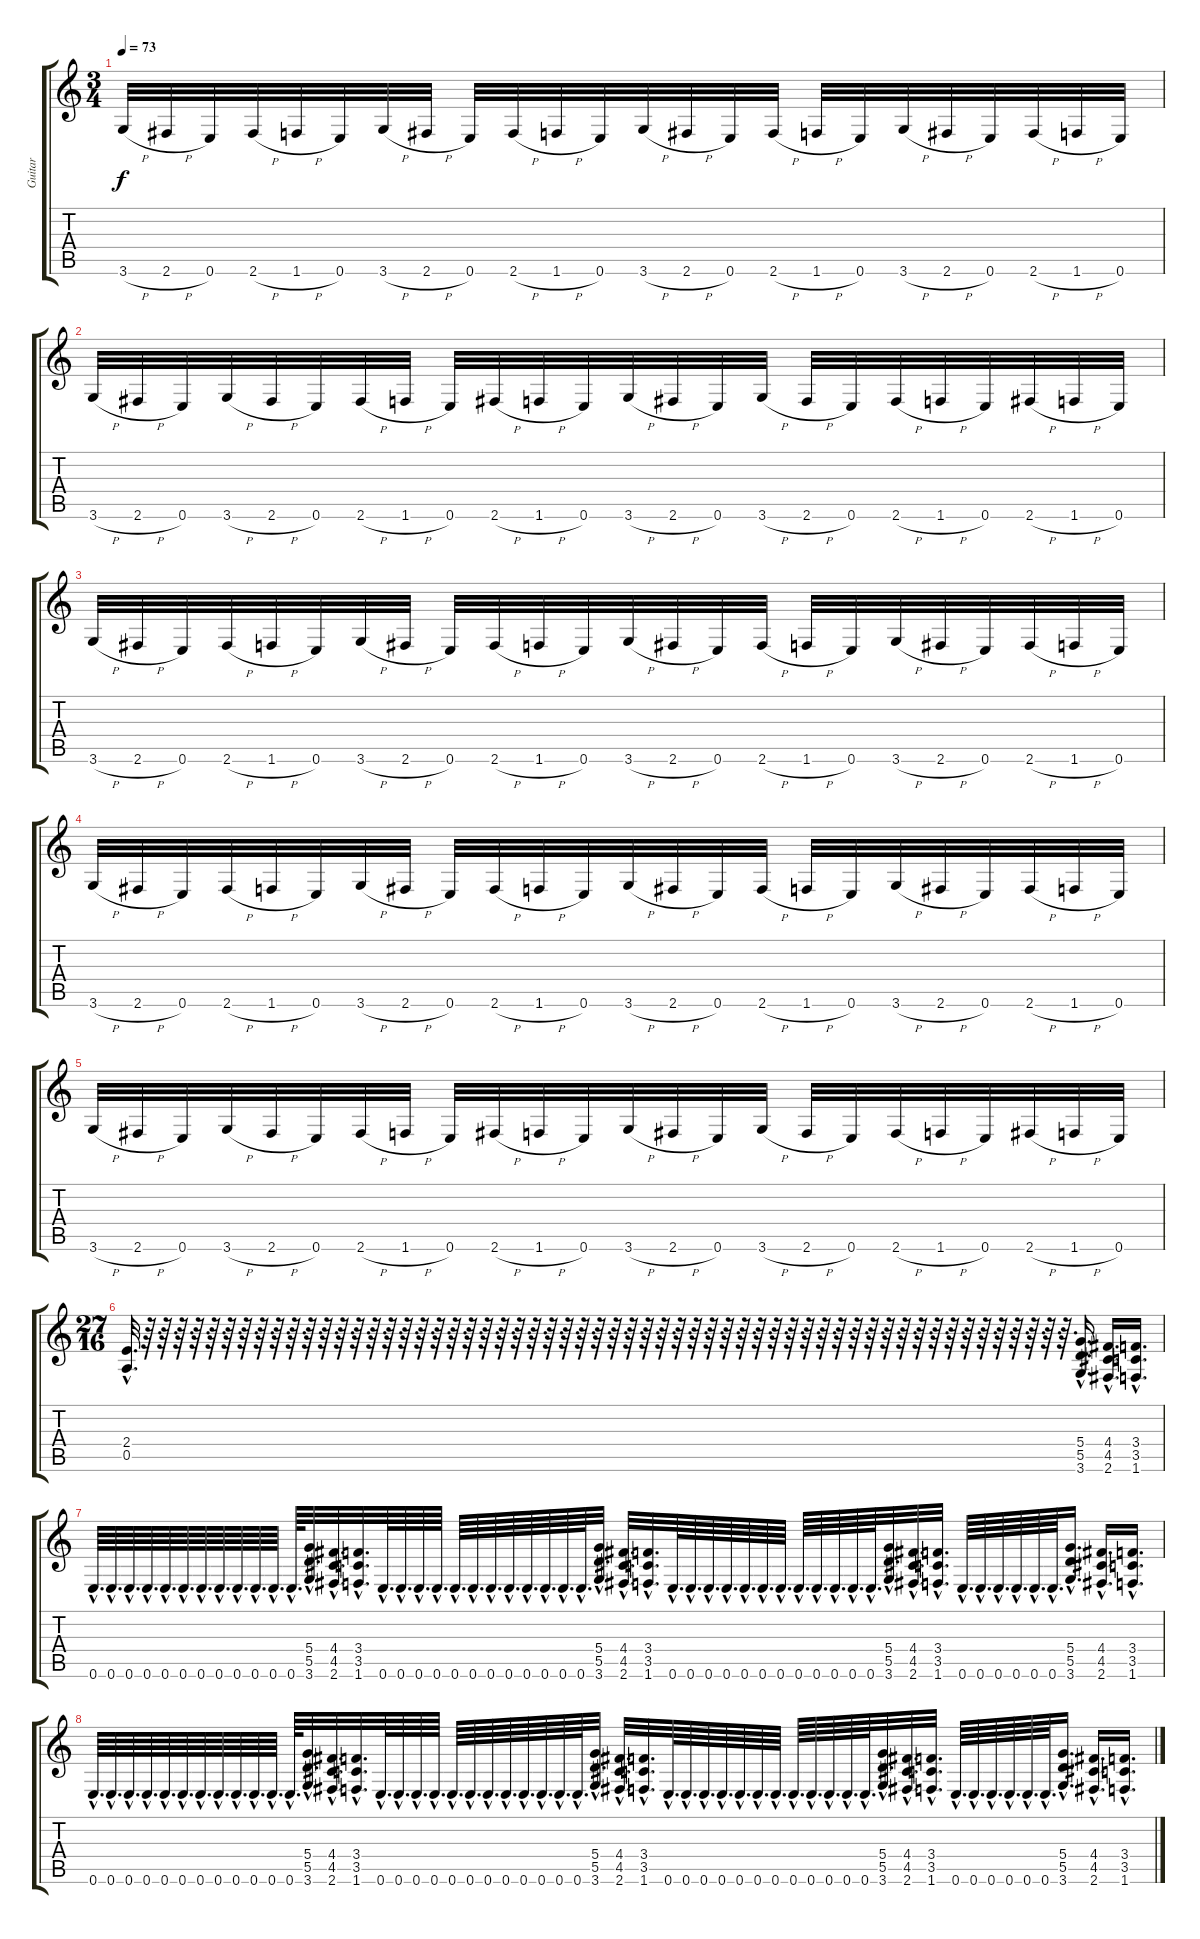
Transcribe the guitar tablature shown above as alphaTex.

\track ("Guitar" "Guitar") {instrument distortionguitar}
\staff {score tabs}
\tuning (E4 B3 G3 D3 A2 E2) {hide}
\ts (3 4)
\tempo 73
\clef g2
\ks c
3.6{h}.32{dy f} 2.6{h}.32 0.6.32 2.6{h}.32 1.6{h}.32 0.6.32 3.6{h}.32 2.6{h}.32 0.6.32 2.6{h}.32 1.6{h}.32 0.6.32 3.6{h}.32 2.6{h}.32 0.6.32 2.6{h}.32 1.6{h}.32 0.6.32 3.6{h}.32 2.6{h}.32 0.6.32 2.6{h}.32 1.6{h}.32 0.6.32 |
3.6{h}.32 2.6{h}.32 0.6.32 3.6{h}.32 2.6{h}.32 0.6.32 2.6{h}.32 1.6{h}.32 0.6.32 2.6{h}.32 1.6{h}.32 0.6.32 3.6{h}.32 2.6{h}.32 0.6.32 3.6{h}.32 2.6{h}.32 0.6.32 2.6{h}.32 1.6{h}.32 0.6.32 2.6{h}.32 1.6{h}.32 0.6.32 |
3.6{h}.32 2.6{h}.32 0.6.32 2.6{h}.32 1.6{h}.32 0.6.32 3.6{h}.32 2.6{h}.32 0.6.32 2.6{h}.32 1.6{h}.32 0.6.32 3.6{h}.32 2.6{h}.32 0.6.32 2.6{h}.32 1.6{h}.32 0.6.32 3.6{h}.32 2.6{h}.32 0.6.32 2.6{h}.32 1.6{h}.32 0.6.32 |
3.6{h}.32 2.6{h}.32 0.6.32 2.6{h}.32 1.6{h}.32 0.6.32 3.6{h}.32 2.6{h}.32 0.6.32 2.6{h}.32 1.6{h}.32 0.6.32 3.6{h}.32 2.6{h}.32 0.6.32 2.6{h}.32 1.6{h}.32 0.6.32 3.6{h}.32 2.6{h}.32 0.6.32 2.6{h}.32 1.6{h}.32 0.6.32 |
3.6{h}.32 2.6{h}.32 0.6.32 3.6{h}.32 2.6{h}.32 0.6.32 2.6{h}.32 1.6{h}.32 0.6.32 2.6{h}.32 1.6{h}.32 0.6.32 3.6{h}.32 2.6{h}.32 0.6.32 3.6{h}.32 2.6{h}.32 0.6.32 2.6{h}.32 1.6{h}.32 0.6.32 2.6{h}.32 1.6{h}.32 0.6.32 |
\ts (27 16)
(2.4{hac} 0.5{hac}).32{d} r.64{d} r.64{d} r.64{d} r.64{d} r.64{d} r.64{d} r.64{d} r.64{d} r.64{d} r.64{d} r.64{d} r.64{d} r.64{d} r.64{d} r.64{d} r.64{d} r.64{d} r.64{d} r.64{d} r.64{d} r.64{d} r.64{d} r.64{d} r.64{d} r.64{d} r.64{d} r.64{d} r.64{d} r.64{d} r.64{d} r.64{d} r.64{d} r.64{d} r.64{d} r.64{d} r.64{d} r.64{d} r.64{d} r.64{d} r.64{d} r.64{d} r.64{d} r.64{d} r.64{d} r.64{d} r.64{d} r.64{d} r.64{d} r.64{d} r.64{d} r.64{d} r.64{d} r.64{d} r.64{d} r.64{d} r.64{d} r.64{d} r.64{d} (5.4{hac} 5.5{hac} 3.6{hac}).16{d} (4.4{hac} 4.5{hac} 2.6{hac}).16{d} (3.4{hac} 3.5{hac} 1.6{hac}).16{d} |
0.6{hac}.64{d} 0.6{hac}.64{d} 0.6{hac}.64{d} 0.6{hac}.64{d} 0.6{hac}.64{d} 0.6{hac}.64{d} 0.6{hac}.64{d} 0.6{hac}.64{d} 0.6{hac}.64{d} 0.6{hac}.64{d} 0.6{hac}.64{d} 0.6{hac}.64{d} (5.4{hac} 5.5{hac} 3.6{hac}).32{d} (4.4{hac} 4.5{hac} 2.6{hac}).32{d} (3.4{hac} 3.5{hac} 1.6{hac}).32{d} 0.6{hac}.64{d} 0.6{hac}.64{d} 0.6{hac}.64{d} 0.6{hac}.64{d} 0.6{hac}.64{d} 0.6{hac}.64{d} 0.6{hac}.64{d} 0.6{hac}.64{d} 0.6{hac}.64{d} 0.6{hac}.64{d} 0.6{hac}.64{d} 0.6{hac}.64{d} (5.4{hac} 5.5{hac} 3.6{hac}).32{d} (4.4{hac} 4.5{hac} 2.6{hac}).32{d} (3.4{hac} 3.5{hac} 1.6{hac}).32{d} 0.6{hac}.64{d} 0.6{hac}.64{d} 0.6{hac}.64{d} 0.6{hac}.64{d} 0.6{hac}.64{d} 0.6{hac}.64{d} 0.6{hac}.64{d} 0.6{hac}.64{d} 0.6{hac}.64{d} 0.6{hac}.64{d} 0.6{hac}.64{d} 0.6{hac}.64{d} (5.4{hac} 5.5{hac} 3.6{hac}).32{d} (4.4{hac} 4.5{hac} 2.6{hac}).32{d} (3.4{hac} 3.5{hac} 1.6{hac}).32{d} 0.6{hac}.64{d} 0.6{hac}.64{d} 0.6{hac}.64{d} 0.6{hac}.64{d} 0.6{hac}.64{d} 0.6{hac}.64{d} (5.4{hac} 5.5{hac} 3.6{hac}).16{d} (4.4{hac} 4.5{hac} 2.6{hac}).16{d} (3.4{hac} 3.5{hac} 1.6{hac}).16{d} |
0.6{hac}.64{d} 0.6{hac}.64{d} 0.6{hac}.64{d} 0.6{hac}.64{d} 0.6{hac}.64{d} 0.6{hac}.64{d} 0.6{hac}.64{d} 0.6{hac}.64{d} 0.6{hac}.64{d} 0.6{hac}.64{d} 0.6{hac}.64{d} 0.6{hac}.64{d} (5.4{hac} 5.5{hac} 3.6{hac}).32{d} (4.4{hac} 4.5{hac} 2.6{hac}).32{d} (3.4{hac} 3.5{hac} 1.6{hac}).32{d} 0.6{hac}.64{d} 0.6{hac}.64{d} 0.6{hac}.64{d} 0.6{hac}.64{d} 0.6{hac}.64{d} 0.6{hac}.64{d} 0.6{hac}.64{d} 0.6{hac}.64{d} 0.6{hac}.64{d} 0.6{hac}.64{d} 0.6{hac}.64{d} 0.6{hac}.64{d} (5.4{hac} 5.5{hac} 3.6{hac}).32{d} (4.4{hac} 4.5{hac} 2.6{hac}).32{d} (3.4{hac} 3.5{hac} 1.6{hac}).32{d} 0.6{hac}.64{d} 0.6{hac}.64{d} 0.6{hac}.64{d} 0.6{hac}.64{d} 0.6{hac}.64{d} 0.6{hac}.64{d} 0.6{hac}.64{d} 0.6{hac}.64{d} 0.6{hac}.64{d} 0.6{hac}.64{d} 0.6{hac}.64{d} 0.6{hac}.64{d} (5.4{hac} 5.5{hac} 3.6{hac}).32{d} (4.4{hac} 4.5{hac} 2.6{hac}).32{d} (3.4{hac} 3.5{hac} 1.6{hac}).32{d} 0.6{hac}.64{d} 0.6{hac}.64{d} 0.6{hac}.64{d} 0.6{hac}.64{d} 0.6{hac}.64{d} 0.6{hac}.64{d} (5.4{hac} 5.5{hac} 3.6{hac}).16{d} (4.4{hac} 4.5{hac} 2.6{hac}).16{d} (3.4{hac} 3.5{hac} 1.6{hac}).16{d}
